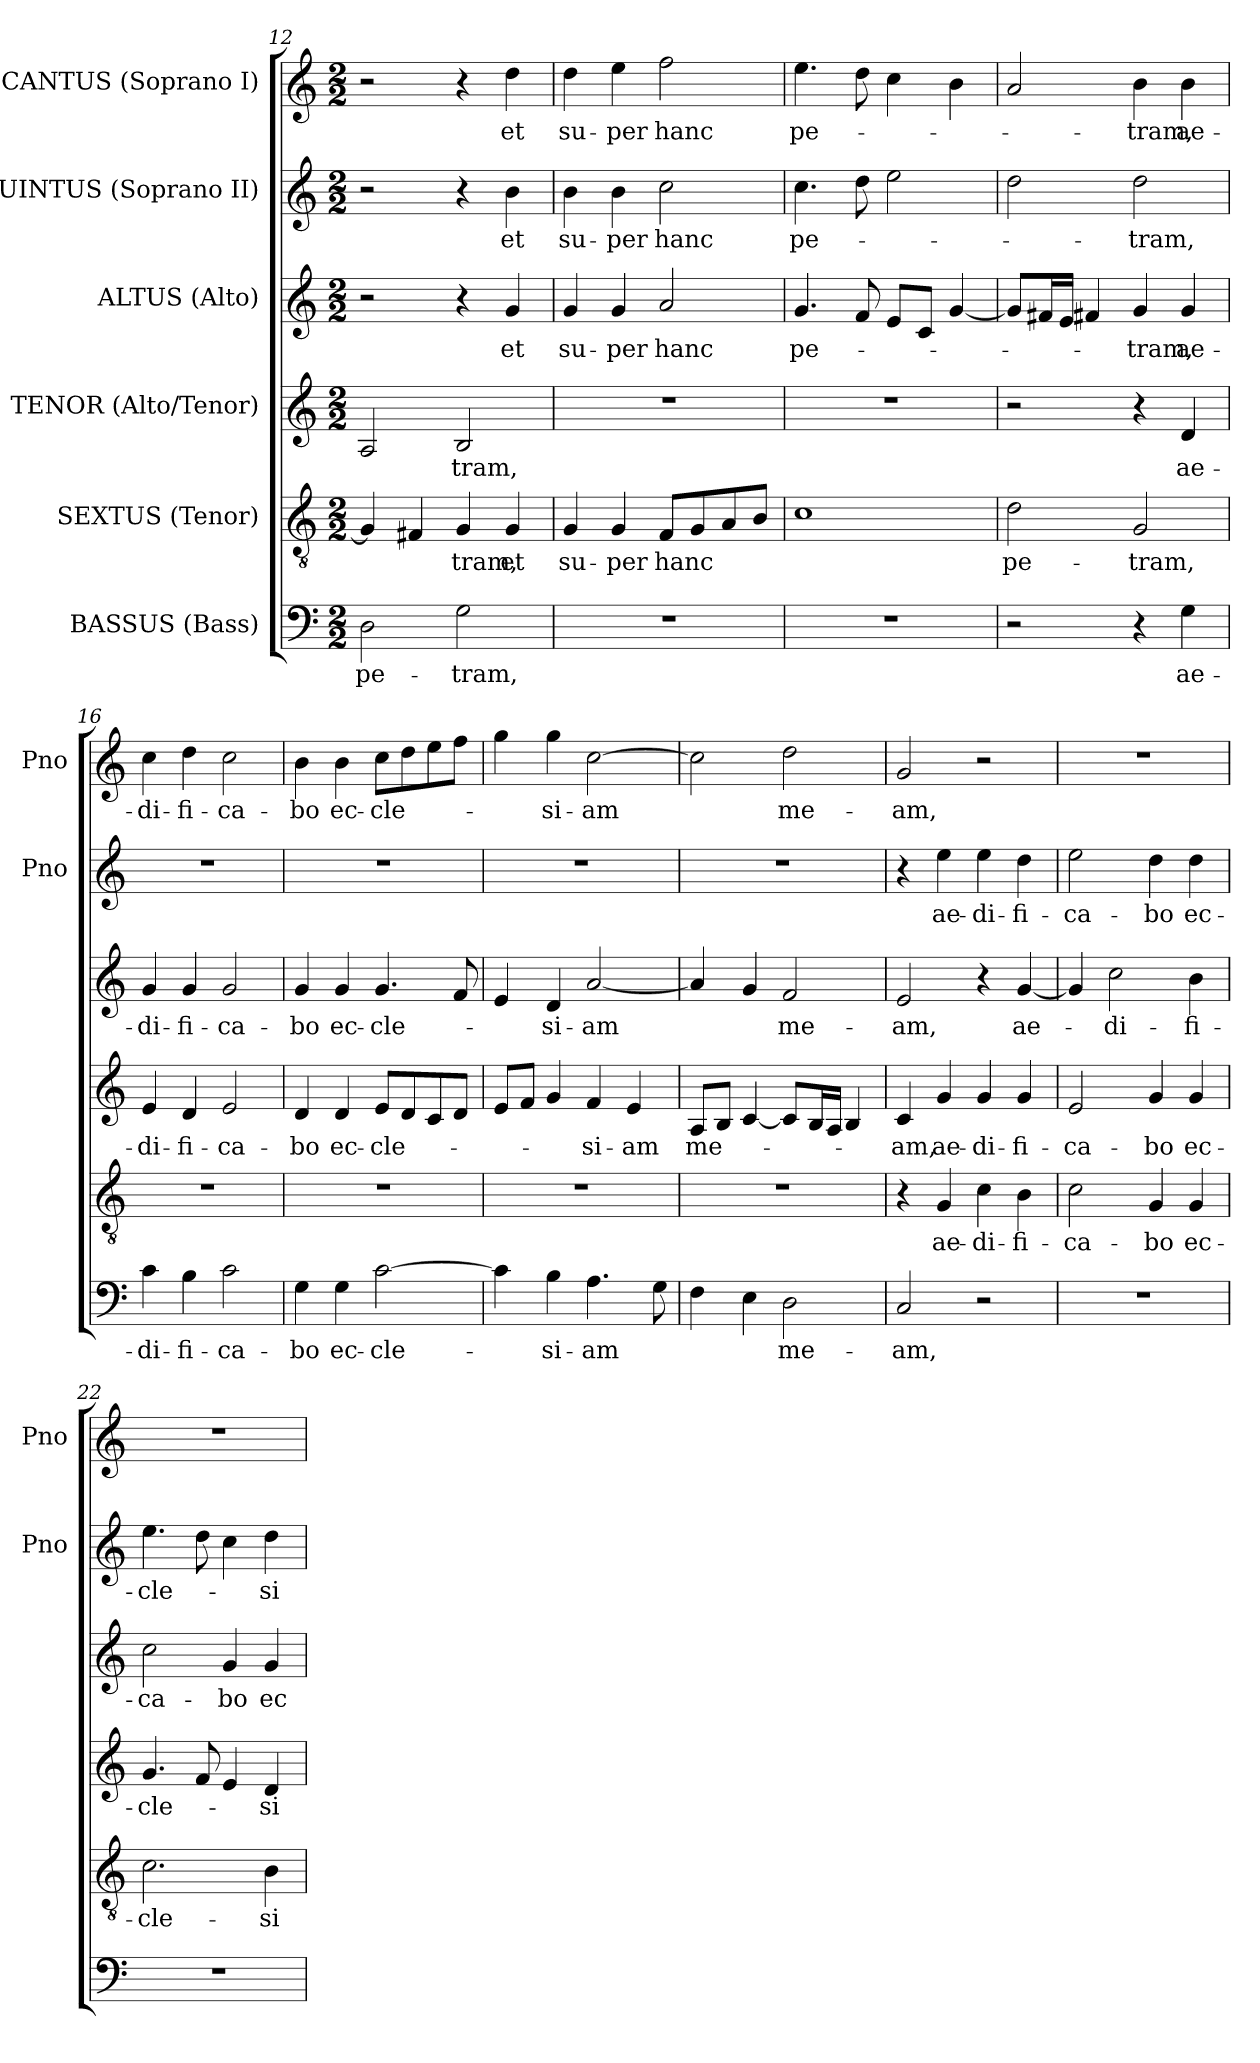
**kern	**text	**kern	**text	**kern	**text	**kern	**text	**kern	**text	**kern	**text
*part6	*part6	*part5	*part5	*part4	*part4	*part3	*part3	*part2	*part2	*part1	*part1
*staff6	*staff6	*staff5	*staff5	*staff4	*staff4	*staff3	*staff3	*staff2	*staff2	*staff1	*staff1
*I"BASSUS (Bass)	*	*I"SEXTUS (Tenor)	*	*I"TENOR (Alto/Tenor)	*	*I"ALTUS (Alto)	*	*I"QUINTUS (Soprano II)	*	*I"CANTUS (Soprano I)	*
*	*	*	*	*	*	*	*	*I'Pno	*	*I'Pno	*
*clefF4	*	*clefGv2	*	*clefG2	*	*clefG2	*	*clefG2	*	*clefG2	*
*k[]	*	*k[]	*	*k[]	*	*k[]	*	*k[]	*	*k[]	*
*C:	*	*C:	*	*C:	*	*C:	*	*C:	*	*C:	*
*M2/2	*	*M2/2	*	*M2/2	*	*M2/2	*	*M2/2	*	*M2/2	*
=12	=12	=12	=12	=12	=12	=12	=12	=12	=12	=12	=12
2D\	pe-	4G/]	.	2A/	.	2r	.	2r	.	2r	.
.	.	4F#/	.	.	.	.	.	.	.	.	.
2G\	-tram,	4G/	-tram,	2B/	-tram,	4r	.	4r	.	4r	.
.	.	4G/	et	.	.	4g/	et	4b\	et	4dd\	et
!!LO:PB:g=z
=13	=13	=13	=13	=13	=13	=13	=13	=13	=13	=13	=13
1r	.	4G/	su-	1r	.	4g/	su-	4b\	su-	4dd\	su-
.	.	4G/	-per	.	.	4g/	-per	4b\	-per	4ee\	-per
.	.	8F/L	hanc	.	.	2a/	hanc	2cc\	hanc	2ff\	hanc
.	.	8G/	.	.	.	.	.	.	.	.	.
.	.	8A/	.	.	.	.	.	.	.	.	.
.	.	8B/J	.	.	.	.	.	.	.	.	.
=14	=14	=14	=14	=14	=14	=14	=14	=14	=14	=14	=14
1r	.	1c	.	1r	.	4.g/	pe-	4.cc\	pe-	4.ee\	pe-
.	.	.	.	.	.	8f/	.	8dd\	.	8dd\	.
.	.	.	.	.	.	8e/L	.	2ee\	.	4cc\	.
.	.	.	.	.	.	8c/J	.	.	.	.	.
.	.	.	.	.	.	[4g/	.	.	.	4b\	.
=15	=15	=15	=15	=15	=15	=15	=15	=15	=15	=15	=15
2r	.	2d\	pe-	2r	.	8g/L]	.	2dd\	.	2a/	.
.	.	.	.	.	.	16f#/L	.	.	.	.	.
.	.	.	.	.	.	16e/JJ	.	.	.	.	.
.	.	.	.	.	.	4f#X/	.	.	.	.	.
4r	.	2G/	-tram,	4r	.	4g/	-tram,	2dd\	-tram,	4b\	-tram,
4G\	ae-	.	.	4d/	ae-	4g/	ae-	.	.	4b\	ae-
=16	=16	=16	=16	=16	=16	=16	=16	=16	=16	=16	=16
4c\	-di-	1r	.	4e/	-di-	4g/	-di-	1r	.	4cc\	-di-
4B\	-fi-	.	.	4d/	-fi-	4g/	-fi-	.	.	4dd\	-fi-
2c\	-ca-	.	.	2e/	-ca-	2g/	-ca-	.	.	2cc\	-ca-
=17	=17	=17	=17	=17	=17	=17	=17	=17	=17	=17	=17
4G\	-bo	1r	.	4d/	-bo	4g/	-bo	1r	.	4b\	-bo
4G\	ec-	.	.	4d/	ec-	4g/	ec-	.	.	4b\	ec-
[2c\	-cle-	.	.	8e/L	-cle-	4.g/	-cle-	.	.	8cc\L	-cle-
.	.	.	.	8d/	.	.	.	.	.	8dd\	.
.	.	.	.	8c/	.	.	.	.	.	8ee\	.
.	.	.	.	8d/J	.	8f/	.	.	.	8ff\J	.
=18	=18	=18	=18	=18	=18	=18	=18	=18	=18	=18	=18
4c\]	.	1r	.	8e/L	.	4e/	.	1r	.	4gg\	.
.	.	.	.	8f/J	.	.	.	.	.	.	.
4B\	-si-	.	.	4g/	.	4d/	-si-	.	.	4gg\	-si-
4.A\	-am	.	.	4f/	-si-	[2a/	-am	.	.	[2cc\	-am
.	.	.	.	4e/	-am	.	.	.	.	.	.
8G\	.	.	.	.	.	.	.	.	.	.	.
!!LO:LB:g=z
=19	=19	=19	=19	=19	=19	=19	=19	=19	=19	=19	=19
4F\	.	1r	.	8A/L	me-	4a/]	.	1r	.	2cc\]	.
.	.	.	.	8B/J	.	.	.	.	.	.	.
4E\	.	.	.	[4c/	.	4g/	.	.	.	.	.
2D\	me-	.	.	8c/L]	.	2f/	me-	.	.	2dd\	me-
.	.	.	.	16B/L	.	.	.	.	.	.	.
.	.	.	.	16A/JJ	.	.	.	.	.	.	.
.	.	.	.	4B/	.	.	.	.	.	.	.
=20	=20	=20	=20	=20	=20	=20	=20	=20	=20	=20	=20
2C/	-am,	4r	.	4c/	-am,	2e/	-am,	4r	.	2g/	-am,
.	.	4G/	ae-	4g/	ae-	.	.	4ee\	ae-	.	.
2r	.	4c\	-di-	4g/	-di-	4r	.	4ee\	-di-	2r	.
.	.	4B\	-fi-	4g/	-fi-	[4g/	ae-	4dd\	-fi-	.	.
=21	=21	=21	=21	=21	=21	=21	=21	=21	=21	=21	=21
1r	.	2c\	-ca-	2e/	-ca-	4g/]	.	2ee\	-ca-	1r	.
.	.	.	.	.	.	2cc\	-di-	.	.	.	.
.	.	4G/	-bo	4g/	-bo	.	.	4dd\	-bo	.	.
.	.	4G/	ec-	4g/	ec-	4b\	-fi-	4dd\	ec-	.	.
=22	=22	=22	=22	=22	=22	=22	=22	=22	=22	=22	=22
1r	.	2.c\	-cle-	4.g/	-cle-	2cc\	-ca-	4.ee\	-cle-	1r	.
.	.	.	.	8f/	.	.	.	8dd\	.	.	.
.	.	.	.	4e/	.	4g/	-bo	4cc\	.	.	.
.	.	4B\	-si-	4d/	-si-	4g/	ec-	4dd\	-si-	.	.
=	=	=	=	=	=	=	=	=	=	=	=
*-	*-	*-	*-	*-	*-	*-	*-	*-	*-	*-	*-
